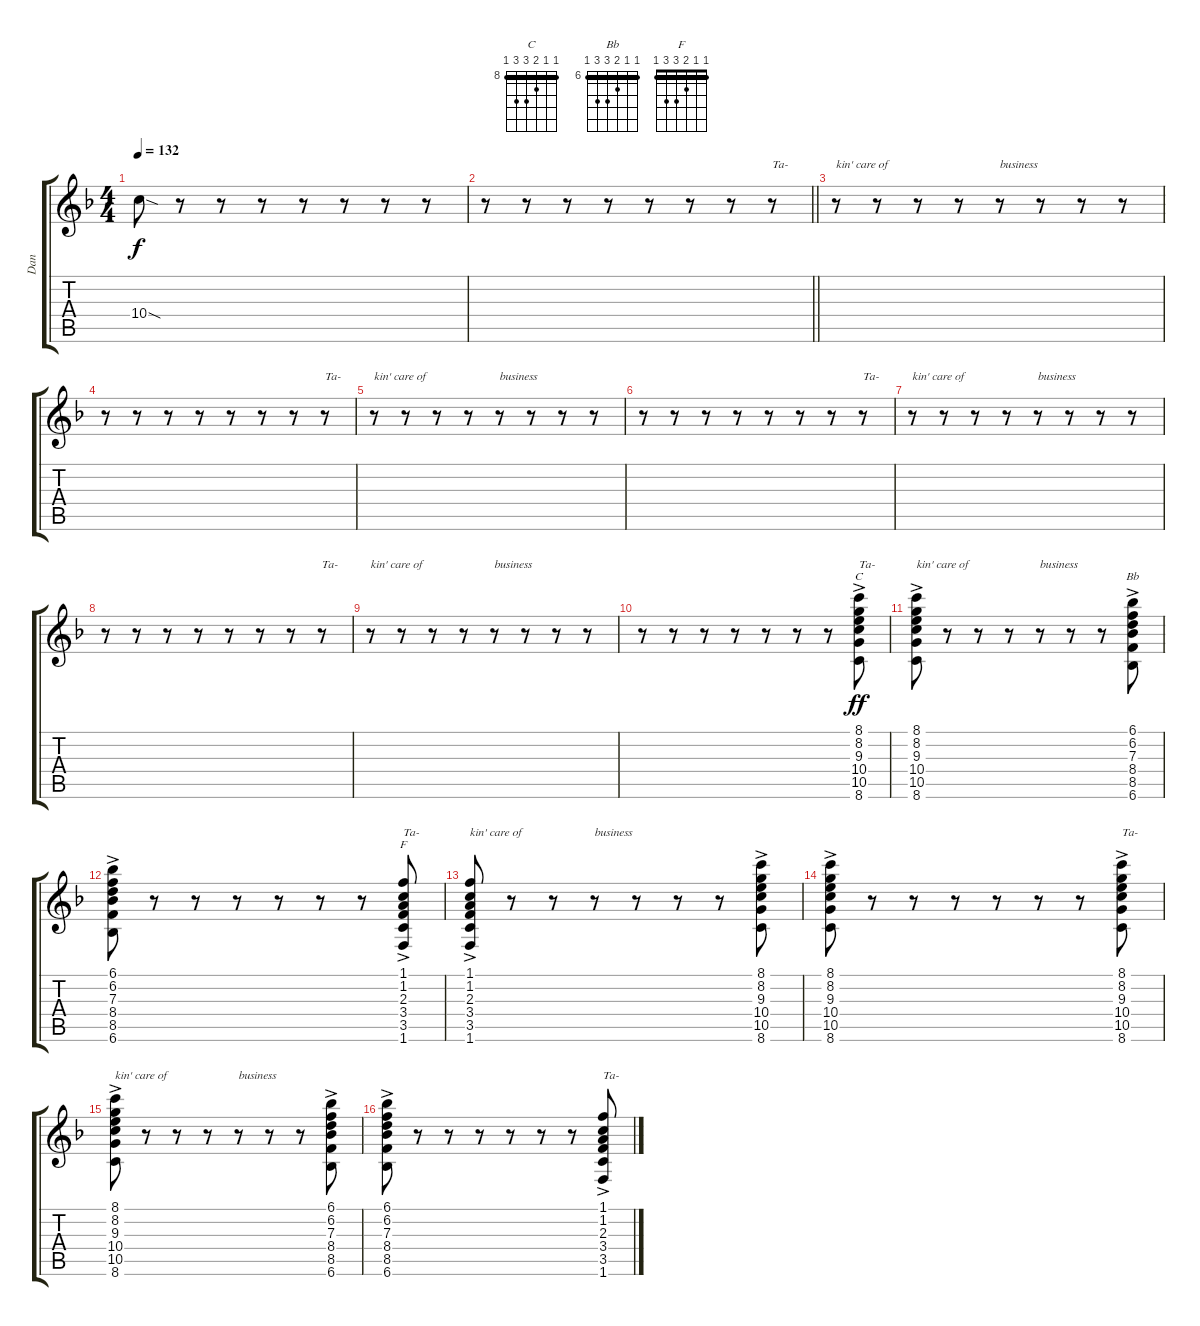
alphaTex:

\track ("Dan" "Dan") {instrument distortionguitar}
\staff {score tabs}
\tuning (E4 B3 G3 D3 A2 E2) {hide}
\chord ("C" 8 8 9 10 10 8) {firstfret 8 barre 8}
\chord ("Bb" 6 6 7 8 8 6) {firstfret 6 barre 6}
\chord ("F" 1 1 2 3 3 1) {barre 1}
\ts (4 4)
\tempo 132
\clef g2
\ks f
10.4{sod t}.8{dy f} r.8 r.8 r.8 r.8 r.8 r.8 r.8 |
\barLineRight lightlight
r.8 r.8 r.8 r.8 r.8 r.8 r.8 r.8{txt "Ta-"} |
r.8{txt "kin' care of"} r.8 r.8 r.8 r.8{txt "business"} r.8 r.8 r.8 |
r.8 r.8 r.8 r.8 r.8 r.8 r.8 r.8{txt "Ta-"} |
r.8{txt "kin' care of"} r.8 r.8 r.8 r.8{txt "business"} r.8 r.8 r.8 |
r.8 r.8 r.8 r.8 r.8 r.8 r.8 r.8{txt "Ta-"} |
r.8{txt "kin' care of"} r.8 r.8 r.8 r.8{txt "business"} r.8 r.8 r.8 |
r.8 r.8 r.8 r.8 r.8 r.8 r.8 r.8{txt "Ta-"} |
r.8{txt "kin' care of"} r.8 r.8 r.8 r.8{txt "business"} r.8 r.8 r.8 |
r.8 r.8 r.8 r.8 r.8 r.8 r.8 (8.1{ac} 8.2{ac} 9.3{ac} 10.4{ac} 10.5{ac} 8.6{ac}).8{ch "C" txt "Ta-" dy ff} |
(8.1{ac} 8.2{ac} 9.3{ac} 10.4{ac} 10.5{ac} 8.6{ac}).8{txt "kin' care of"} r.8 r.8 r.8 r.8{txt "business"} r.8 r.8 (6.1{ac} 6.2{ac} 7.3{ac} 8.4{ac} 8.5{ac} 6.6{ac}).8{ch "Bb"} |
(6.1{ac} 6.2{ac} 7.3{ac} 8.4{ac} 8.5{ac} 6.6{ac}).8 r.8 r.8 r.8 r.8 r.8 r.8 (1.1{ac} 1.2{ac} 2.3{ac} 3.4{ac} 3.5{ac} 1.6{ac}).8{ch "F" txt "Ta-"} |
(1.1{ac} 1.2{ac} 2.3{ac} 3.4{ac} 3.5{ac} 1.6{ac}).8{txt "kin' care of"} r.8 r.8 r.8{txt "business"} r.8 r.8 r.8 (8.1{ac} 8.2{ac} 9.3{ac} 10.4{ac} 10.5{ac} 8.6{ac}).8 |
(8.1{ac} 8.2{ac} 9.3{ac} 10.4{ac} 10.5{ac} 8.6{ac}).8 r.8 r.8 r.8 r.8 r.8 r.8 (8.1{ac} 8.2{ac} 9.3{ac} 10.4{ac} 10.5{ac} 8.6{ac}).8{txt "Ta-"} |
(8.1{ac} 8.2{ac} 9.3{ac} 10.4{ac} 10.5{ac} 8.6{ac}).8{txt "kin' care of"} r.8 r.8 r.8 r.8{txt "business"} r.8 r.8 (6.1{ac} 6.2{ac} 7.3{ac} 8.4{ac} 8.5{ac} 6.6{ac}).8 |
(6.1{ac} 6.2{ac} 7.3{ac} 8.4{ac} 8.5{ac} 6.6{ac}).8 r.8 r.8 r.8 r.8 r.8 r.8 (1.1{ac} 1.2{ac} 2.3{ac} 3.4{ac} 3.5{ac} 1.6{ac}).8{txt "Ta-"}
